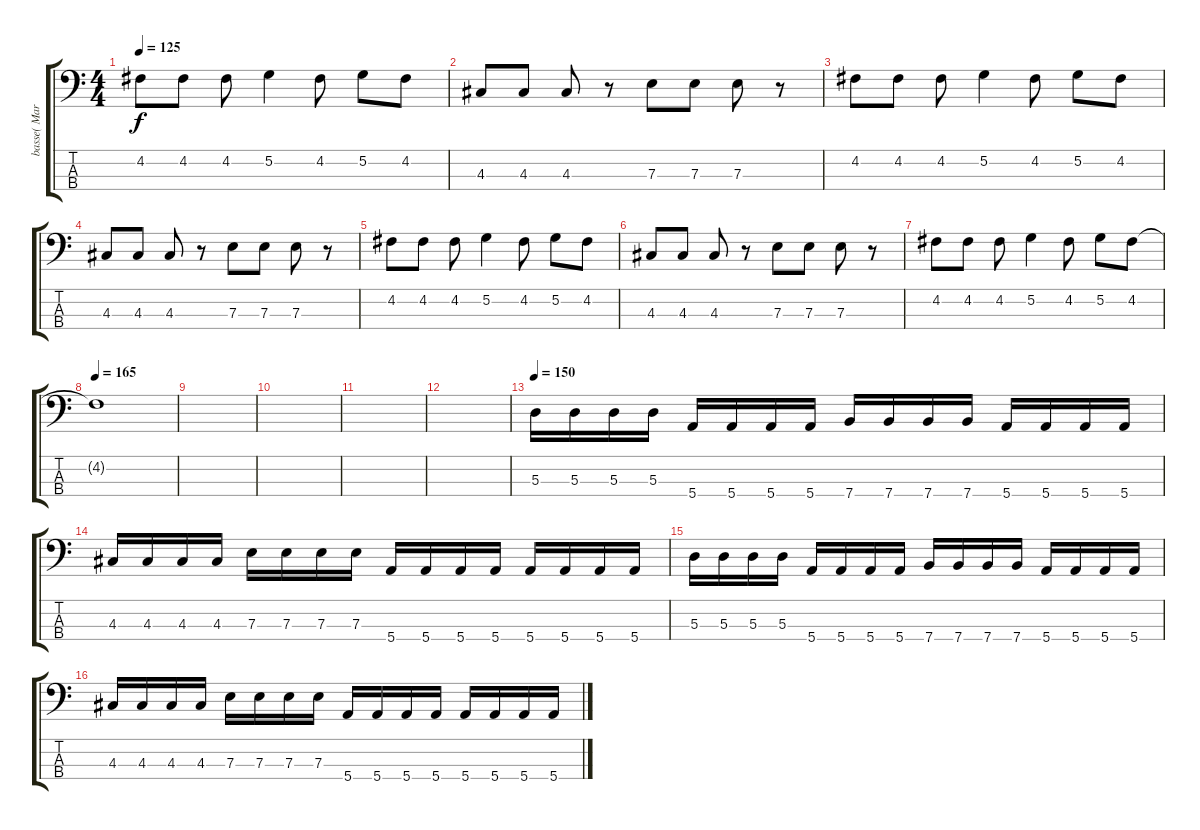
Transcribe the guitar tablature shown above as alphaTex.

\track ("basse( Mark )" "basse( Mar") {instrument electricbasspick}
\staff {score tabs}
\tuning (G2 D2 A1 E1) {hide}
\ts (4 4)
\tempo 125
\clef f4
\ks c
4.2.8{dy f} 4.2.8 4.2.8 5.2.4 4.2.8 5.2.8 4.2.8 |
4.3.8 4.3.8 4.3.8 r.8 7.3.8 7.3.8 7.3.8 r.8 |
4.2.8 4.2.8 4.2.8 5.2.4 4.2.8 5.2.8 4.2.8 |
4.3.8 4.3.8 4.3.8 r.8 7.3.8 7.3.8 7.3.8 r.8 |
4.2.8 4.2.8 4.2.8 5.2.4 4.2.8 5.2.8 4.2.8 |
4.3.8 4.3.8 4.3.8 r.8 7.3.8 7.3.8 7.3.8 r.8 |
4.2.8 4.2.8 4.2.8 5.2.4 4.2.8 5.2.8 4.2.8 |
\tempo 165
4.2{t}.1 |
|
|
|
|
\tempo 150
5.3.16 5.3.16 5.3.16 5.3.16 5.4.16 5.4.16 5.4.16 5.4.16 7.4.16 7.4.16 7.4.16 7.4.16 5.4.16 5.4.16 5.4.16 5.4.16 |
4.3.16 4.3.16 4.3.16 4.3.16 7.3.16 7.3.16 7.3.16 7.3.16 5.4.16 5.4.16 5.4.16 5.4.16 5.4.16 5.4.16 5.4.16 5.4.16 |
5.3.16 5.3.16 5.3.16 5.3.16 5.4.16 5.4.16 5.4.16 5.4.16 7.4.16 7.4.16 7.4.16 7.4.16 5.4.16 5.4.16 5.4.16 5.4.16 |
4.3.16 4.3.16 4.3.16 4.3.16 7.3.16 7.3.16 7.3.16 7.3.16 5.4.16 5.4.16 5.4.16 5.4.16 5.4.16 5.4.16 5.4.16 5.4.16
